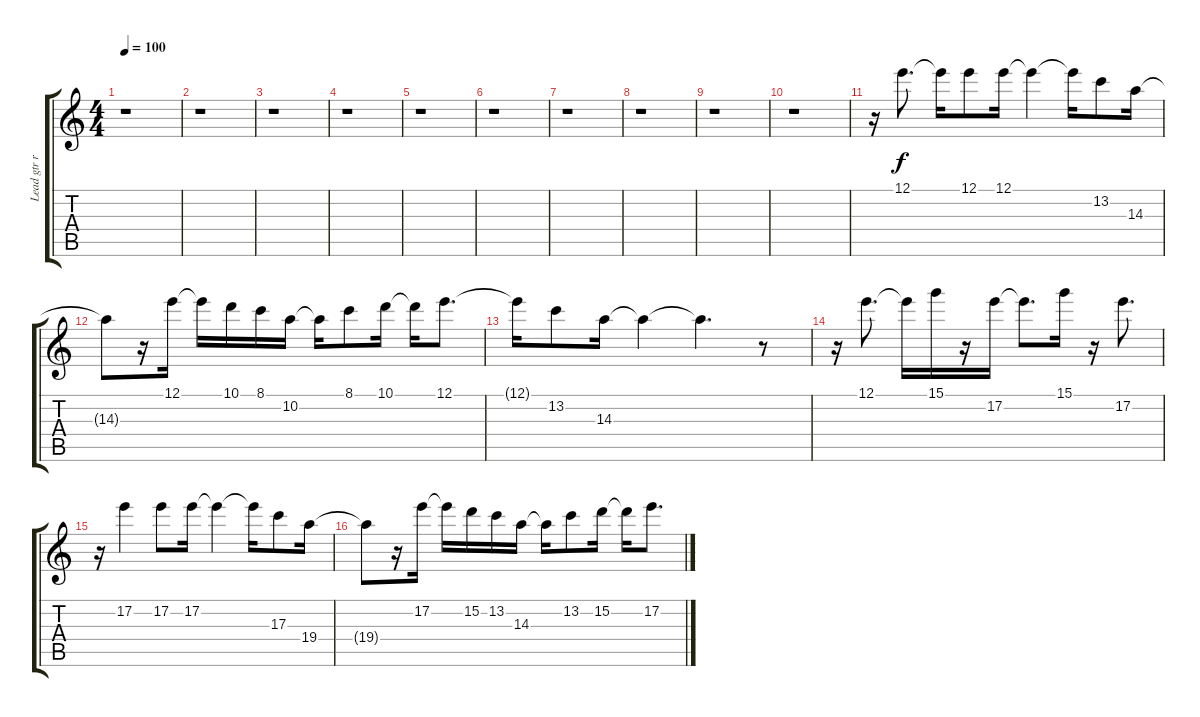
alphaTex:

\track ("Lead gtr reverb 2" "Lead gtr r") {instrument overdrivenguitar}
\staff {score tabs}
\tuning (E4 B3 G3 D3 A2 E2) {hide}
\ts (4 4)
\tempo 100
\clef g2
\ks c
r.1{dy f} |
r.1 |
r.1 |
r.1 |
r.1 |
r.1 |
r.1 |
r.1 |
r.1 |
r.1 |
r.16 12.1.8{d} 12.1{t}.16 12.1.8 12.1.16 12.1{t}.4 12.1{t}.16 13.2.8 14.3.16 |
14.3{t}.8 r.16 12.1.16 12.1{t}.16 10.1.16 8.1.16 10.2.16 10.2{t}.16 8.1.8 10.1.16 10.1{t}.16 12.1.8{d} |
12.1{t}.16 13.2.8 14.3.16 14.3{t}.4 14.3{t}.4{d} r.8 |
r.16 12.1.8{d} 12.1{t}.16 15.1.16 r.16 17.2.16 17.2{t}.8{d} 15.1.16 r.16 17.2.8{d} |
r.16 17.2.4 17.2.8 17.2.16 17.2{t}.4 17.2{t}.16 17.3.8 19.4.16 |
19.4{t}.8 r.16 17.2.16 17.2{t}.16 15.2.16 13.2.16 14.3.16 14.3{t}.16 13.2.8 15.2.16 15.2{t}.16 17.2.8{d}
